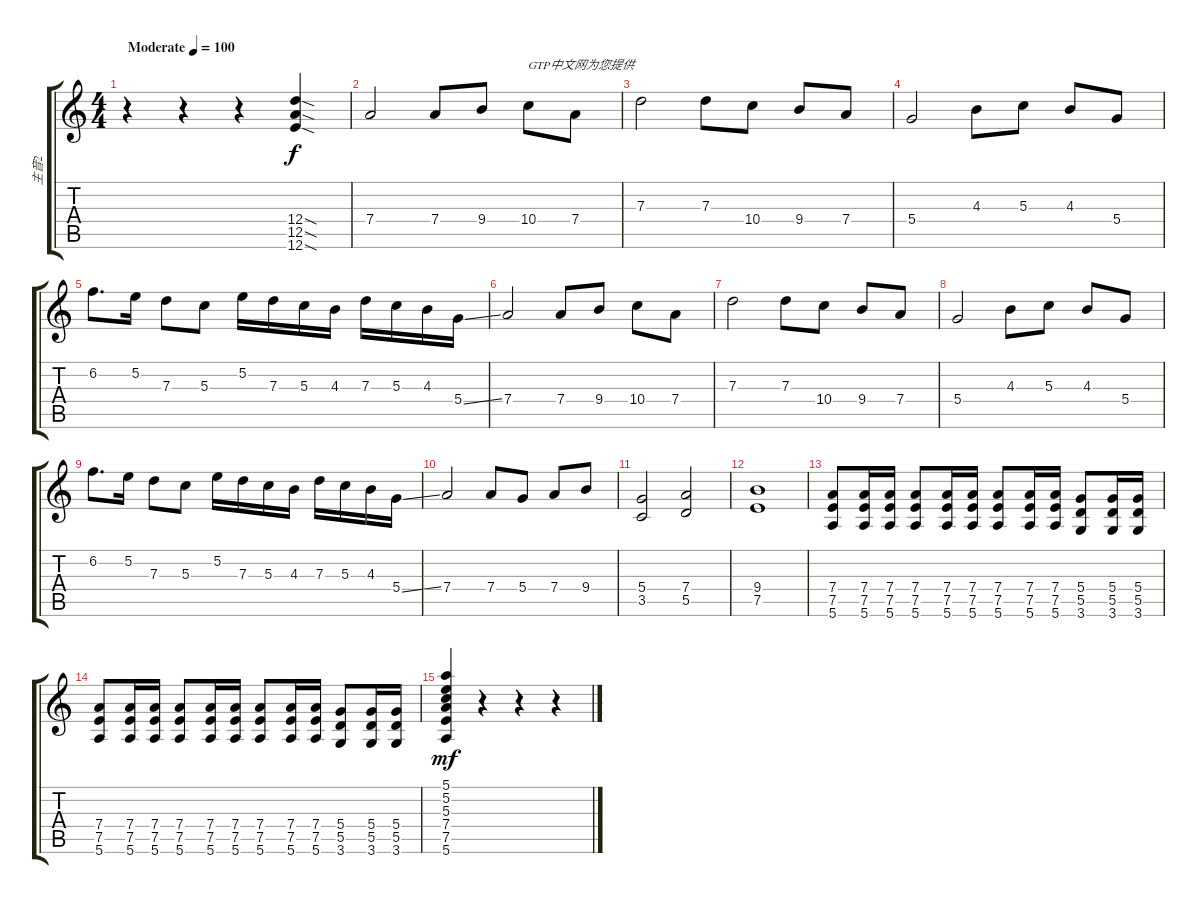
\track ("主音2" "主音2") {instrument overdrivenguitar}
\staff {score tabs}
\tuning (E4 B3 G3 D3 A2 E2) {hide}
\ts (4 4)
\tempo (100 "Moderate")
\clef g2
\ks c
r.4{dy f instrument overdrivenguitar} r.4 r.4 (12.4{sod} 12.5{sod} 12.6{sod}).4 |
7.4.2 7.4.8 9.4.8 10.4.8{txt "GTP中文网为您提供"} 7.4.8 |
7.3.2 7.3.8 10.4.8 9.4.8 7.4.8 |
5.4.2 4.3.8 5.3.8 4.3.8 5.4.8 |
6.2.8{d} 5.2.16 7.3.8 5.3.8 5.2.16 7.3.16 5.3.16 4.3.16 7.3.16 5.3.16 4.3.16 5.4{ss}.16 |
7.4.2 7.4.8 9.4.8 10.4.8 7.4.8 |
7.3.2 7.3.8 10.4.8 9.4.8 7.4.8 |
5.4.2 4.3.8 5.3.8 4.3.8 5.4.8 |
6.2.8{d} 5.2.16 7.3.8 5.3.8 5.2.16 7.3.16 5.3.16 4.3.16 7.3.16 5.3.16 4.3.16 5.4{ss}.16 |
7.4.2 7.4.8 5.4.8 7.4.8 9.4.8 |
(5.4 3.5).2 (7.4 5.5).2 |
(9.4 7.5).1 |
(7.4 7.5 5.6).8 (7.4 7.5 5.6).16 (7.4 7.5 5.6).16 (7.4 7.5 5.6).8 (7.4 7.5 5.6).16 (7.4 7.5 5.6).16 (7.4 7.5 5.6).8 (7.4 7.5 5.6).16 (7.4 7.5 5.6).16 (5.4 5.5 3.6).8 (5.4 5.5 3.6).16 (5.4 5.5 3.6).16 |
(7.4 7.5 5.6).8 (7.4 7.5 5.6).16 (7.4 7.5 5.6).16 (7.4 7.5 5.6).8 (7.4 7.5 5.6).16 (7.4 7.5 5.6).16 (7.4 7.5 5.6).8 (7.4 7.5 5.6).16 (7.4 7.5 5.6).16 (5.4 5.5 3.6).8 (5.4 5.5 3.6).16 (5.4 5.5 3.6).16 |
(5.1 5.2 5.3 7.4 7.5 5.6).4{dy mf} r.4 r.4 r.4
